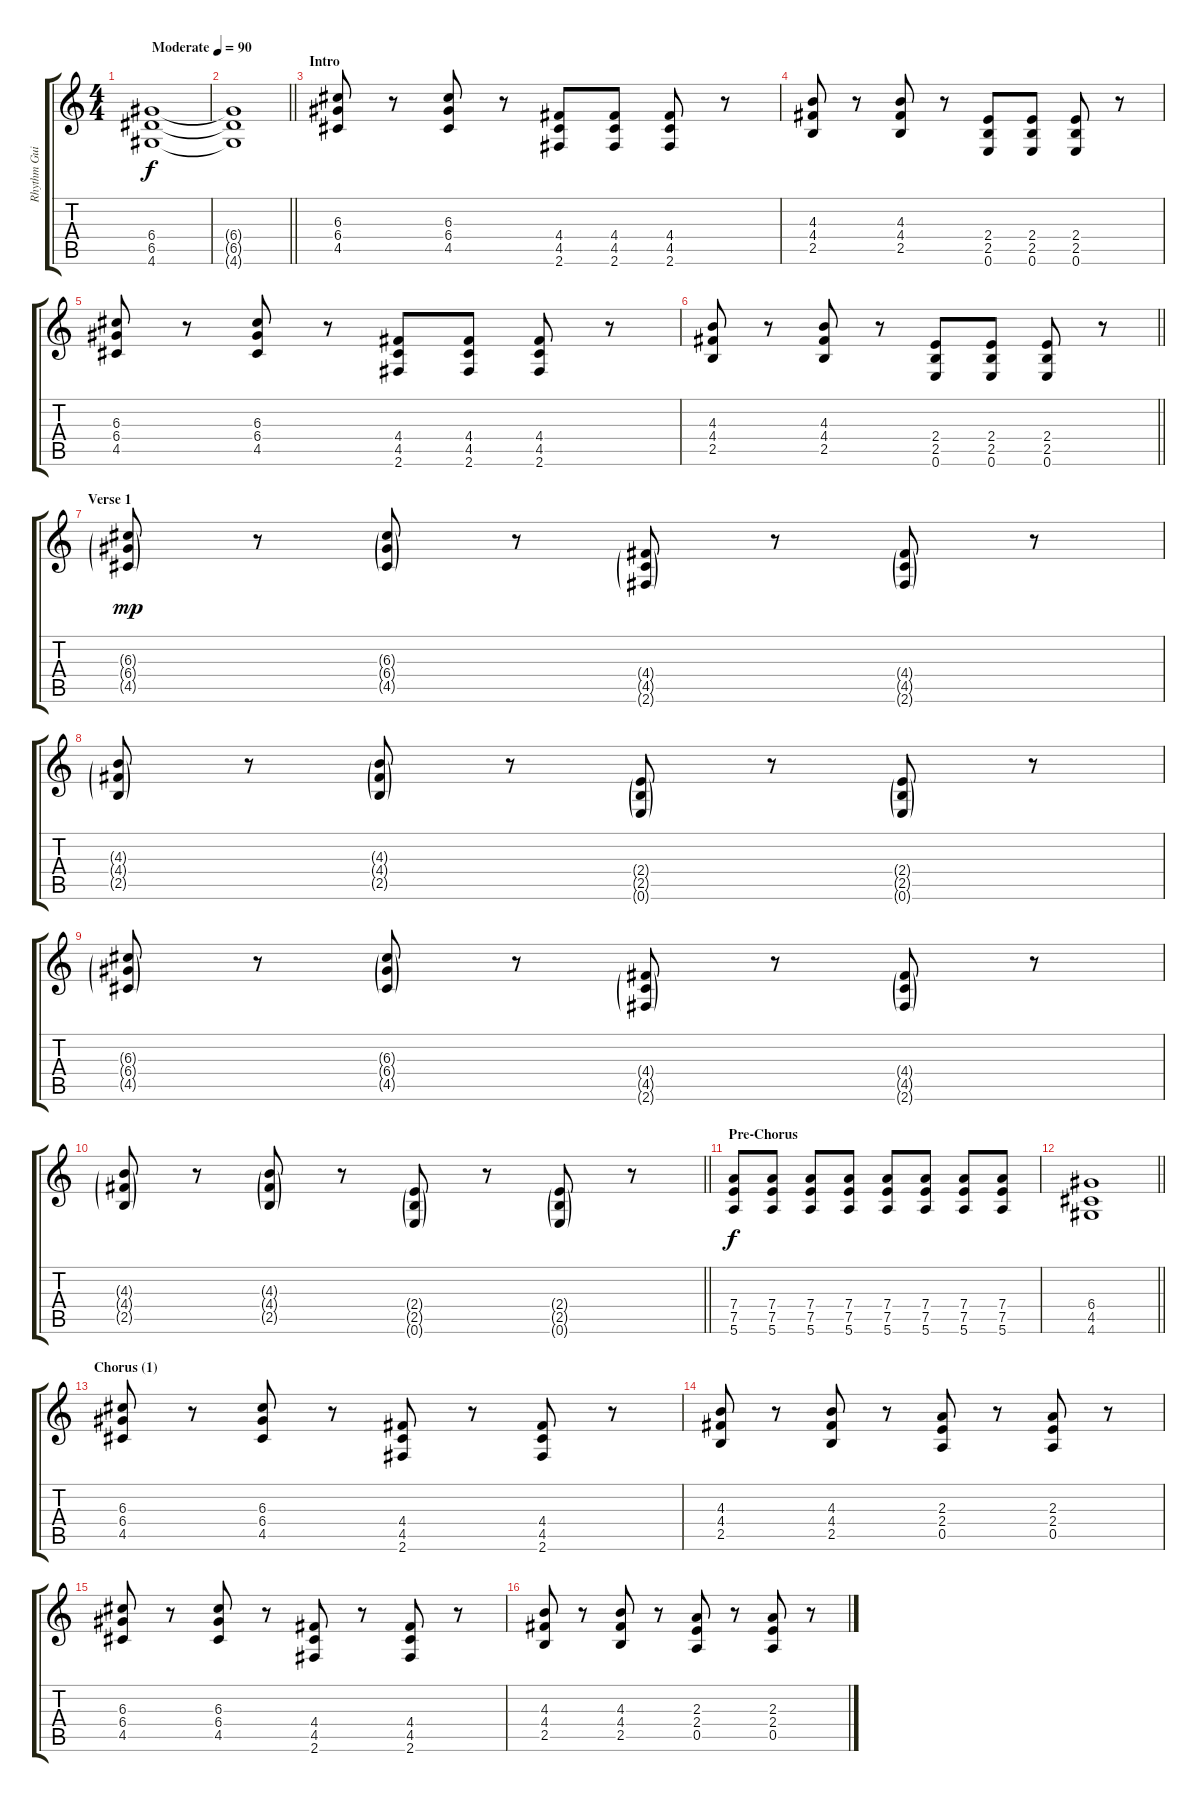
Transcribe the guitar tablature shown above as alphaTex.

\track ("Rhythm Guitar" "Rhythm Gui") {instrument distortionguitar}
\staff {score tabs}
\tuning (E4 B3 G3 D3 A2 E2) {hide}
\ts (4 4)
\tempo (90 "Moderate")
\clef g2
\ks c
(6.4 6.5 4.6).1{dy f instrument distortionguitar} |
\barLineRight lightlight
(6.4{t} 6.5{t} 4.6{t}).1 |
\section ("" "Intro")
(6.3 6.4 4.5).8 r.8 (6.3 6.4 4.5).8 r.8 (4.4 4.5 2.6).8 (4.4 4.5 2.6).8 (4.4 4.5 2.6).8 r.8 |
(4.3 4.4 2.5).8 r.8 (4.3 4.4 2.5).8 r.8 (2.4 2.5 0.6).8 (2.4 2.5 0.6).8 (2.4 2.5 0.6).8 r.8 |
(6.3 6.4 4.5).8 r.8 (6.3 6.4 4.5).8 r.8 (4.4 4.5 2.6).8 (4.4 4.5 2.6).8 (4.4 4.5 2.6).8 r.8 |
\barLineRight lightlight
(4.3 4.4 2.5).8 r.8 (4.3 4.4 2.5).8 r.8 (2.4 2.5 0.6).8 (2.4 2.5 0.6).8 (2.4 2.5 0.6).8 r.8 |
\section ("" "Verse 1")
(6.3{g} 6.4{g} 4.5{g}).8{dy mp} r.8 (6.3{g} 6.4{g} 4.5{g}).8 r.8 (4.4{g} 4.5{g} 2.6{g}).8 r.8 (4.4{g} 4.5{g} 2.6{g}).8 r.8 |
(4.3{g} 4.4{g} 2.5{g}).8 r.8 (4.3{g} 4.4{g} 2.5{g}).8 r.8 (2.4{g} 2.5{g} 0.6{g}).8 r.8 (2.4{g} 2.5{g} 0.6{g}).8 r.8 |
(6.3{g} 6.4{g} 4.5{g}).8 r.8 (6.3{g} 6.4{g} 4.5{g}).8 r.8 (4.4{g} 4.5{g} 2.6{g}).8 r.8 (4.4{g} 4.5{g} 2.6{g}).8 r.8 |
\barLineRight lightlight
(4.3{g} 4.4{g} 2.5{g}).8 r.8 (4.3{g} 4.4{g} 2.5{g}).8 r.8 (2.4{g} 2.5{g} 0.6{g}).8 r.8 (2.4{g} 2.5{g} 0.6{g}).8 r.8 |
\section ("" "Pre-Chorus")
(7.4 7.5 5.6).8{dy f} (7.4 7.5 5.6).8 (7.4 7.5 5.6).8 (7.4 7.5 5.6).8 (7.4 7.5 5.6).8 (7.4 7.5 5.6).8 (7.4 7.5 5.6).8 (7.4 7.5 5.6).8 |
\barLineRight lightlight
(6.4 4.5 4.6).1 |
\section ("" "Chorus (1)")
(6.3 6.4 4.5).8 r.8 (6.3 6.4 4.5).8 r.8 (4.4 4.5 2.6).8 r.8 (4.4 4.5 2.6).8 r.8 |
(4.3 4.4 2.5).8 r.8 (4.3 4.4 2.5).8 r.8 (2.3 2.4 0.5).8 r.8 (2.3 2.4 0.5).8 r.8 |
(6.3 6.4 4.5).8 r.8 (6.3 6.4 4.5).8 r.8 (4.4 4.5 2.6).8 r.8 (4.4 4.5 2.6).8 r.8 |
(4.3 4.4 2.5).8 r.8 (4.3 4.4 2.5).8 r.8 (2.3 2.4 0.5).8 r.8 (2.3 2.4 0.5).8 r.8
